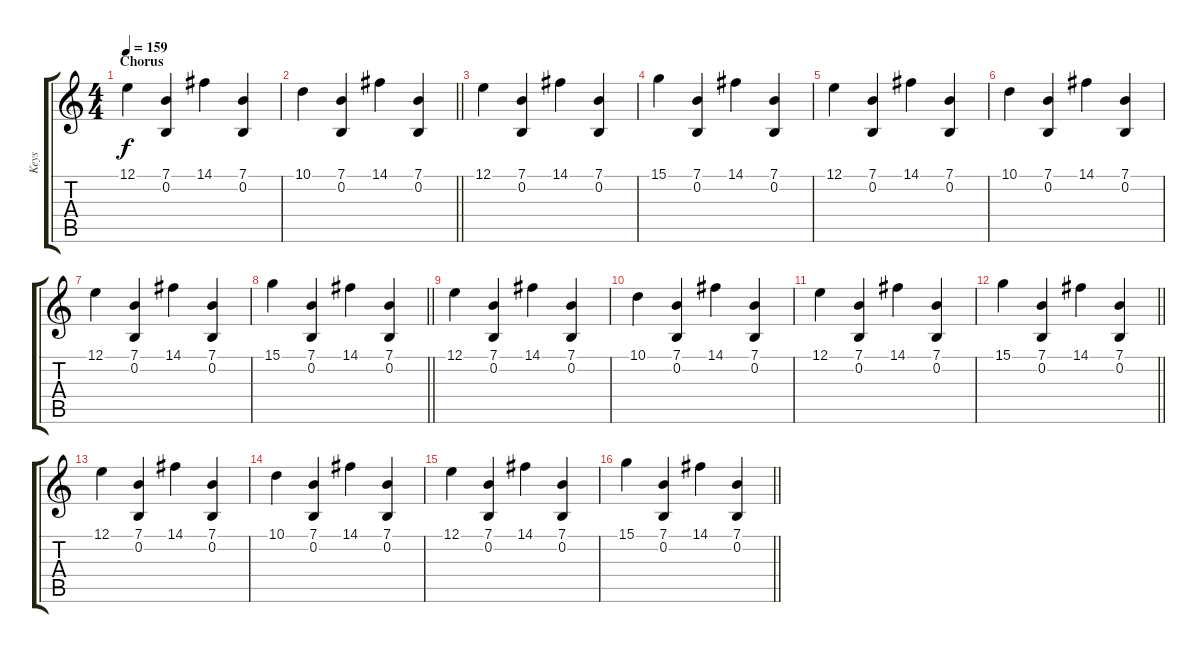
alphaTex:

\track ("Keys" "Keys") {instrument synthstrings1}
\staff {score tabs}
\tuning (E4 B3 G3 D3 A2 D2) {hide}
\ts (4 4)
\section ("" "Chorus")
\tempo 159
\clef g2
\ks c
12.1.4{dy f volume 7} (7.1 0.2).4 14.1.4 (7.1 0.2).4 |
\barLineRight lightlight
10.1.4 (7.1 0.2).4 14.1.4 (7.1 0.2).4 |
12.1.4 (7.1 0.2).4 14.1.4 (7.1 0.2).4 |
15.1.4 (7.1 0.2).4 14.1.4 (7.1 0.2).4 |
12.1.4 (7.1 0.2).4 14.1.4 (7.1 0.2).4 |
10.1.4 (7.1 0.2).4 14.1.4 (7.1 0.2).4 |
12.1.4 (7.1 0.2).4 14.1.4 (7.1 0.2).4 |
\barLineRight lightlight
15.1.4 (7.1 0.2).4 14.1.4 (7.1 0.2).4 |
\section ("" "")
12.1.4 (7.1 0.2).4 14.1.4 (7.1 0.2).4 |
10.1.4 (7.1 0.2).4 14.1.4 (7.1 0.2).4 |
12.1.4 (7.1 0.2).4 14.1.4 (7.1 0.2).4 |
\barLineRight lightlight
15.1.4 (7.1 0.2).4 14.1.4 (7.1 0.2).4 |
12.1.4 (7.1 0.2).4 14.1.4 (7.1 0.2).4 |
10.1.4 (7.1 0.2).4 14.1.4 (7.1 0.2).4 |
12.1.4 (7.1 0.2).4 14.1.4 (7.1 0.2).4 |
\barLineRight lightlight
15.1.4 (7.1 0.2).4 14.1.4 (7.1 0.2).4
